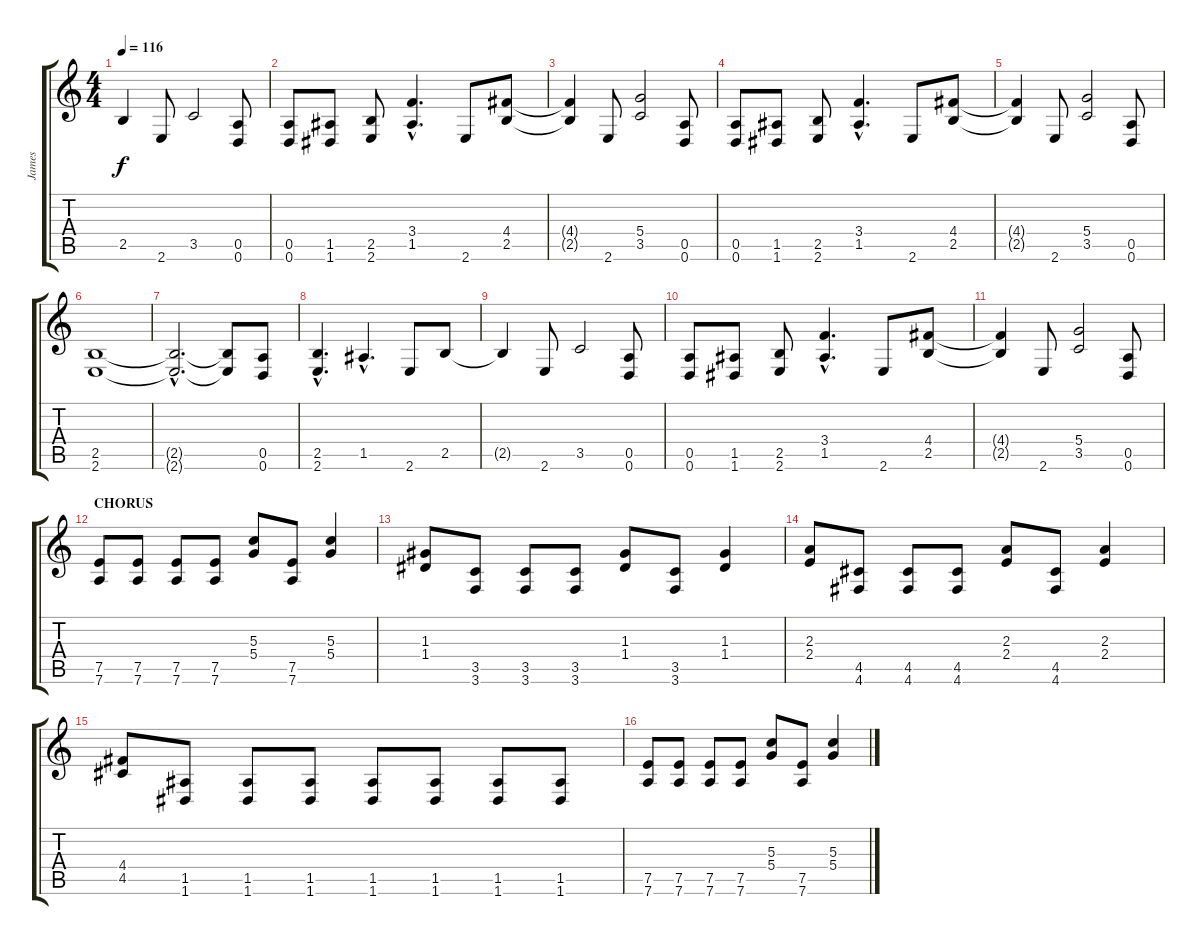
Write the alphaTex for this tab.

\track ("James" "James") {instrument overdrivenguitar}
\staff {score tabs}
\tuning (E4 B3 G3 D3 A2 D2) {hide}
\ts (4 4)
\tempo 116
\clef g2
\ks c
2.5{t}.4{dy f} 2.6.8 3.5.2 (0.5 0.6).8{volume 13 instrument overdrivenguitar} |
(0.5 0.6).8 (1.5 1.6).8 (2.5 2.6).8 (3.4{hac} 1.5{hac}).4{d} 2.6.8 (4.4 2.5).8 |
(4.4{t} 2.5{t}).4 2.6.8 (5.4 3.5).2 (0.5 0.6).8 |
(0.5 0.6).8 (1.5 1.6).8 (2.5 2.6).8 (3.4{hac} 1.5{hac}).4{d} 2.6.8 (4.4 2.5).8 |
(4.4{t} 2.5{t}).4 2.6.8 (5.4 3.5).2 (0.5 0.6).8{volume 12 instrument acousticguitarsteel} |
(2.5 2.6).1 |
(2.5{hac t} 2.6{hac t}).2{d} (2.5{t} 2.6{t}).8 (0.5 0.6).8 |
(2.5{hac} 2.6{hac}).4{d} 1.5{hac}.4{d} 2.6.8 2.5.8 |
2.5{t}.4 2.6.8 3.5.2 (0.5 0.6).8{volume 13 instrument overdrivenguitar} |
(0.5 0.6).8 (1.5 1.6).8 (2.5 2.6).8 (3.4{hac} 1.5{hac}).4{d} 2.6.8 (4.4 2.5).8 |
(4.4{t} 2.5{t}).4 2.6.8 (5.4 3.5).2 (0.5 0.6).8 |
\section ("" "CHORUS")
(7.5 7.6).8 (7.5 7.6).8 (7.5 7.6).8 (7.5 7.6).8 (5.3 5.4).8 (7.5 7.6).8 (5.3 5.4).4 |
(1.3 1.4).8 (3.5 3.6).8 (3.5 3.6).8 (3.5 3.6).8 (1.3 1.4).8 (3.5 3.6).8 (1.3 1.4).4 |
(2.3 2.4).8 (4.5 4.6).8 (4.5 4.6).8 (4.5 4.6).8 (2.3 2.4).8 (4.5 4.6).8 (2.3 2.4).4 |
(4.4 4.5).8 (1.5 1.6).8 (1.5 1.6).8 (1.5 1.6).8 (1.5 1.6).8 (1.5 1.6).8 (1.5 1.6).8 (1.5 1.6).8 |
(7.5 7.6).8 (7.5 7.6).8 (7.5 7.6).8 (7.5 7.6).8 (5.3 5.4).8 (7.5 7.6).8 (5.3 5.4).4
